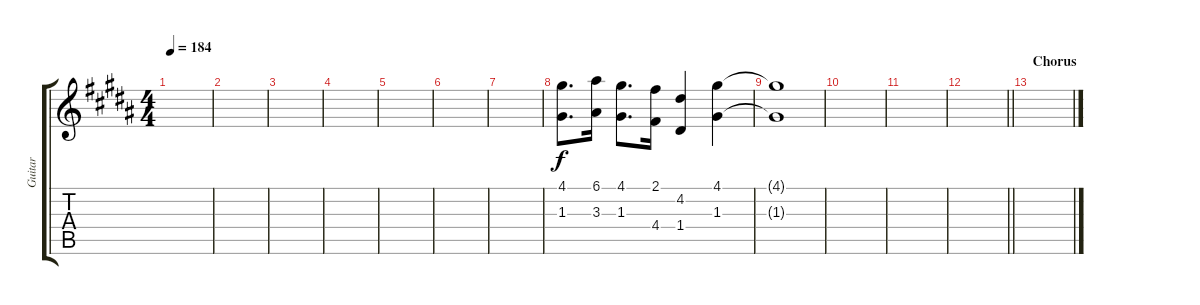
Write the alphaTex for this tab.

\track ("Guitar" "Guitar") {instrument electricguitarclean}
\staff {score tabs}
\tuning (E4 B3 G3 D3 A2 E2) {hide}
\ts (4 4)
\tempo 184
\clef g2
\ks b
|
|
|
|
|
|
|
(4.1 1.3).8{d} (6.1 3.3).16 (4.1 1.3).8{d} (2.1 4.4).16 (4.2 1.4).4 (4.1 1.3).4 |
(4.1{t} 1.3{t}).1 |
|
|
\barLineRight lightlight
|
\section ("" "Chorus")
